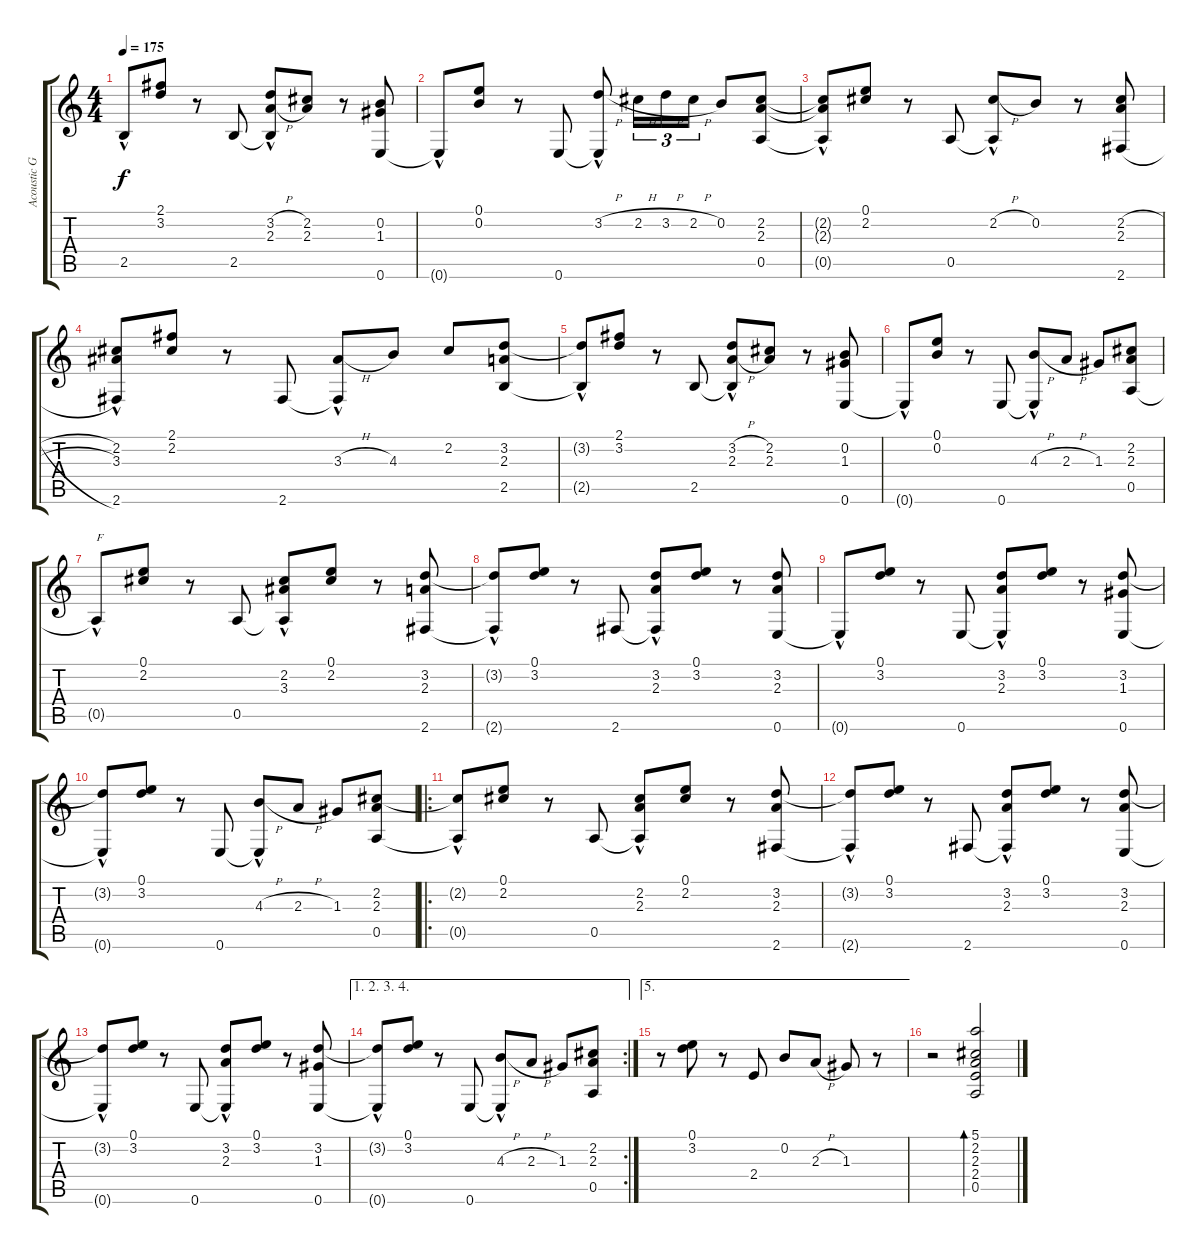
\track ("Acoustic Guitar" "Acoustic G") {instrument acousticguitarnylon}
\staff {score tabs}
\tuning (E4 B3 G3 D3 A2 E2) {hide}
\ts (4 4)
\tempo 175
\clef g2
\ks c
2.5{hac t}.8{dy f} (2.1 3.2).8 r.8 2.5.8 (3.2{h} 2.3{h} 2.5{hac t}).8 (2.2 2.3).8 r.8 (0.2 1.3 0.6).8 |
0.6{hac t}.8 (0.1 0.2).8 r.8 0.6.8 (3.2{h} 0.6{hac t}).8 2.2{h}.16{tu (3 2)} 3.2{h}.16{tu (3 2)} 2.2{h}.16{tu (3 2)} 0.2.8 (2.2 2.3 0.5).8 |
(2.2{t} 2.3{t} 0.5{hac t}).8 (0.1 2.2).8 r.8 0.5.8 (2.2{h} 0.5{hac t}).8 0.2.8 r.8 (2.2{h} 2.3{h} 2.6{h}).8 |
(2.2 3.3 2.6{hac}).8 (2.1 2.2).8 r.8 2.6.8 (3.3{h} 2.6{hac t}).8 4.3.8 2.2.8 (3.2 2.3 2.5).8 |
(3.2{t} 2.5{hac t}).8 (2.1 3.2).8 r.8 2.5.8 (3.2{h} 2.3{h} 2.5{hac t}).8 (2.2 2.3).8 r.8 (0.2 1.3 0.6).8 |
0.6{hac t}.8 (0.1 0.2).8 r.8 0.6.8 (4.3{h} 0.6{hac t}).8 2.3{h}.8 1.3.8 (2.2 2.3 0.5).8 |
0.5{hac t}.8{txt "F"} (0.1 2.2).8 r.8 0.5.8 (2.2 3.3 0.5{hac t}).8 (0.1 2.2).8 r.8 (3.2 2.3 2.6).8 |
(3.2{t} 2.6{hac t}).8 (0.1 3.2).8 r.8 2.6.8 (3.2 2.3 2.6{hac t}).8 (0.1 3.2).8 r.8 (3.2 2.3 0.6).8 |
0.6{hac t}.8 (0.1 3.2).8 r.8 0.6.8 (3.2 2.3 0.6{hac t}).8 (0.1 3.2).8 r.8 (3.2 1.3 0.6).8 |
(3.2{t} 0.6{hac t}).8 (0.1 3.2).8 r.8 0.6.8 (4.3{h} 0.6{hac t}).8 2.3{h}.8 1.3.8 (2.2 2.3 0.5).8 |
\ro
(2.2{t} 0.5{hac t}).8 (0.1 2.2).8 r.8 0.5.8 (2.2 2.3 0.5{hac t}).8 (0.1 2.2).8 r.8 (3.2 2.3 2.6).8 |
(3.2{t} 2.6{hac t}).8 (0.1 3.2).8 r.8 2.6.8 (3.2 2.3 2.6{hac t}).8 (0.1 3.2).8 r.8 (3.2 2.3 0.6).8 |
(3.2{t} 0.6{hac t}).8 (0.1 3.2).8 r.8 0.6.8 (3.2 2.3 0.6{hac t}).8 (0.1 3.2).8 r.8 (3.2 1.3 0.6).8 |
\ae (1 2 3 4)
\rc 2
(3.2{t} 0.6{hac t}).8 (0.1 3.2).8 r.8 0.6.8 (4.3{h} 0.6{hac t}).8 2.3{h}.8 1.3.8 (2.2 2.3 0.5).8 |
\ae 5
r.8 (0.1 3.2).8 r.8 2.4.8 0.2.8 2.3{h}.8 1.3.8 r.8 |
r.2 (5.1 2.2 2.3 2.4 0.5).2{bd 240}
